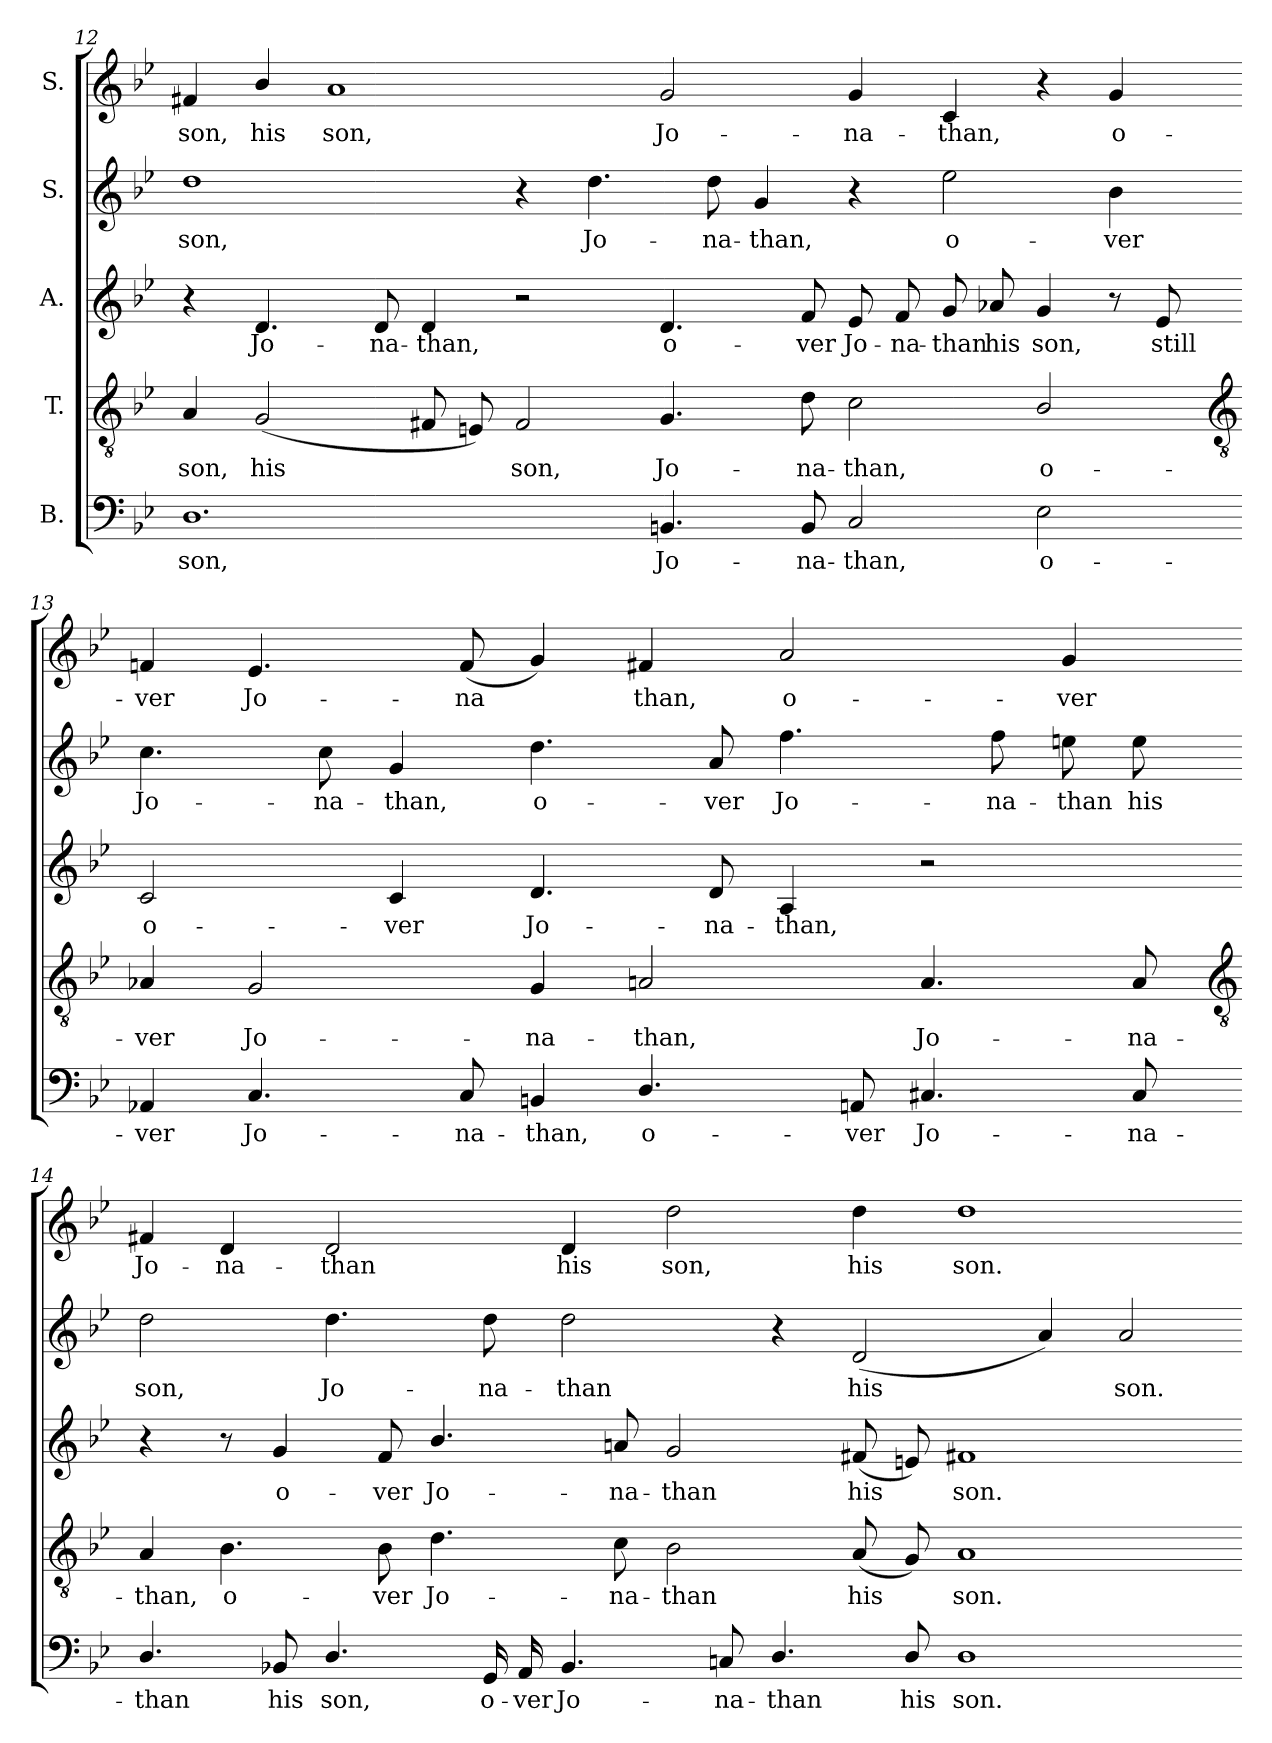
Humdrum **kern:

**kern	**text	**kern	**text	**kern	**text	**kern	**text	**kern	**text
*part5	*part5	*part4	*part4	*part3	*part3	*part2	*part2	*part1	*part1
*staff5	*staff5	*staff4	*staff4	*staff3	*staff3	*staff2	*staff2	*staff1	*staff1
*I"B.	*	*I"T.	*	*I"A.	*	*I"S.	*	*I"S.	*
!!LO:LB:g=z
*clefF4	*	*clefGv2	*	*clefG2	*	*clefG2	*	*clefG2	*
*k[b-e-]	*	*k[b-e-]	*	*k[b-e-]	*	*k[b-e-]	*	*k[b-e-]	*
*B-:	*	*B-:	*	*B-:	*	*B-:	*	*B-:	*
=12	=12	=12	=12	=12	=12	=12	=12	=12	=12
!	!LO:LY:b	!	!LO:LY:b	!	!	!	!LO:LY:b	!	!LO:LY:b
1.D	son,	4A	son,	4r	.	1dd	son,	4f#X	son,
!	!	!	!LO:LY:b	!	!LO:LY:b	!	!	!	!LO:LY:b
.	.	(<2G	his	4.d	Jo-	.	.	4b-/	his
!	!	!	!	!	!	!	!	!	!LO:LY:b
.	.	.	.	.	.	.	.	1a	son,
!	!	!	!	!	!LO:LY:b	!	!	!	!
.	.	.	.	8d	-na-	.	.	.	.
!	!	!	!	!	!LO:LY:b	!	!	!	!
.	.	8F#X	.	4d	-than,	.	.	.	.
.	.	8En)	.	.	.	.	.	.	.
!	!	!	!LO:LY:b	!	!	!	!	!	!
.	.	2F#	son,	2r	.	4r	.	.	.
!	!	!	!	!	!	!	!LO:LY:b	!	!
.	.	.	.	.	.	4.dd	Jo-	.	.
!	!LO:LY:b	!	!LO:LY:b	!	!LO:LY:b	!	!	!	!LO:LY:b
4.BBn	Jo-	4.G	Jo-	4.d	o-	.	.	2g	Jo-
!	!	!	!	!	!	!	!LO:LY:b	!	!
.	.	.	.	.	.	8dd	-na-	.	.
!	!	!	!	!	!	!	!LO:LY:b	!	!
.	.	.	.	.	.	4g	-than,	.	.
!	!LO:LY:b	!	!LO:LY:b	!	!LO:LY:b	!	!	!	!
8BB	-na-	8d	-na-	8f	-ver	.	.	.	.
!	!LO:LY:b	!	!LO:LY:b	!	!LO:LY:b	!	!	!	!LO:LY:b
2C	-than,	2c	-than,	8e-	Jo-	4r	.	4g	-na-
!	!	!	!	!	!LO:LY:b	!	!	!	!
.	.	.	.	8f	-na-	.	.	.	.
!	!	!	!	!	!LO:LY:b	!	!LO:LY:b	!	!LO:LY:b
.	.	.	.	8g	-than	2ee-	o-	4c	-than,
!	!	!	!	!	!LO:LY:b	!	!	!	!
.	.	.	.	8a-X	his	.	.	.	.
!	!LO:LY:b	!	!LO:LY:b	!	!LO:LY:b	!	!	!	!
2E-	o-	2B-/	o-	4g	son,	.	.	4r	.
!	!	!	!	!	!	!	!LO:LY:b	!	!LO:LY:b
.	.	.	.	8r	.	4b-	-ver	4g	o-
!	!	!	!	!	!LO:LY:b	!	!	!	!
.	.	.	.	8e-	still	.	.	.	.
!!LO:LB:g=z
=13-	=13-	=13-	=13-	=13-	=13-	=13-	=13-	=13-	=13-
*	*	*clefGv2	*	*	*	*	*	*	*
!	!LO:LY:b	!	!LO:LY:b	!	!LO:LY:b	!	!LO:LY:b	!	!LO:LY:b
4AA-X	-ver	4A-X	-ver	2c	o-	4.cc	Jo-	4f	-ver
!	!LO:LY:b	!	!LO:LY:b	!	!	!	!	!	!LO:LY:b
4.C	Jo-	2G	Jo-	.	.	.	.	4.e-	Jo-
!	!	!	!	!	!	!	!LO:LY:b	!	!
.	.	.	.	.	.	8cc	-na-	.	.
!	!	!	!	!	!LO:LY:b	!	!LO:LY:b	!	!
.	.	.	.	4c	-ver	4g	-than,	.	.
!	!LO:LY:b	!	!	!	!	!	!	!	!LO:LY:b
8C	-na-	.	.	.	.	.	.	(<8f	-na
!	!LO:LY:b	!	!LO:LY:b	!	!LO:LY:b	!	!LO:LY:b	!	!
4BBn	-than,	4G	-na-	4.d	Jo-	4.dd	o-	4g)	.
!	!LO:LY:b	!	!LO:LY:b	!	!	!	!	!	!LO:LY:b
4.D/	o-	2An	-than,	.	.	.	.	4f#X	than,
!	!	!	!	!	!LO:LY:b	!	!LO:LY:b	!	!
.	.	.	.	8d	-na-	8a	-ver	.	.
!	!	!	!	!	!LO:LY:b	!	!LO:LY:b	!	!LO:LY:b
.	.	.	.	4A	-than,	4.ff	Jo-	2a	o-
!	!LO:LY:b	!	!	!	!	!	!	!	!
8AAn	-ver	.	.	.	.	.	.	.	.
!	!LO:LY:b	!	!LO:LY:b	!	!	!	!	!	!
4.C#X	Jo-	4.A	Jo-	2r	.	.	.	.	.
!	!	!	!	!	!	!	!LO:LY:b	!	!
.	.	.	.	.	.	8ff	-na-	.	.
!	!	!	!	!	!	!	!LO:LY:b	!	!LO:LY:b
.	.	.	.	.	.	8een	-than	4g	-ver
!	!LO:LY:b	!	!LO:LY:b	!	!	!	!LO:LY:b	!	!
8C#	-na-	8A	-na-	.	.	8ee	his	.	.
!!LO:LB:g=z
=14-	=14-	=14-	=14-	=14-	=14-	=14-	=14-	=14-	=14-
*	*	*clefGv2	*	*	*	*	*	*	*
!	!LO:LY:b	!	!LO:LY:b	!	!	!	!LO:LY:b	!	!LO:LY:b
4.D/	-than	4A	-than,	4r	.	2dd	son,	4f#X	Jo-
!	!	!	!LO:LY:b	!	!	!	!	!	!LO:LY:b
.	.	4.B-	o-	8r	.	.	.	4d	-na-
!	!LO:LY:b	!	!	!	!LO:LY:b	!	!	!	!
8BB-/	his	.	.	4g	o-	.	.	.	.
!	!LO:LY:b	!	!	!	!	!	!LO:LY:b	!	!LO:LY:b
4.D/	son,	.	.	.	.	4.dd	Jo-	2d	-than
!	!	!	!LO:LY:b	!	!LO:LY:b	!	!	!	!
.	.	8B-	-ver	8f	-ver	.	.	.	.
!	!	!	!LO:LY:b	!	!LO:LY:b	!	!	!	!
.	.	4.d	Jo-	4.b-/	Jo-	.	.	.	.
!	!LO:LY:b	!	!	!	!	!	!LO:LY:b	!	!
16GG/	o-	.	.	.	.	8dd	-na-	.	.
!	!LO:LY:b	!	!	!	!	!	!	!	!
16AA/	-ver	.	.	.	.	.	.	.	.
!	!LO:LY:b	!	!	!	!	!	!LO:LY:b	!	!LO:LY:b
4.BB-/	Jo-	.	.	.	.	2dd	-than	4d	his
!	!	!	!LO:LY:b	!	!LO:LY:b	!	!	!	!
.	.	8c	-na-	8a	-na-	.	.	.	.
!	!	!	!LO:LY:b	!	!LO:LY:b	!	!	!	!LO:LY:b
.	.	2B-	-than	2g	-than	.	.	2dd	son,
!	!LO:LY:b	!	!	!	!	!	!	!	!
8C/	-na-	.	.	.	.	.	.	.	.
!	!LO:LY:b	!	!	!	!	!	!	!	!
4.D/	-than	.	.	.	.	4r	.	.	.
!	!	!	!LO:LY:b	!	!LO:LY:b	!	!LO:LY:b	!	!LO:LY:b
.	.	(<8A	his	(<8f#X	his	(<2d	his	4dd	his
!	!LO:LY:b	!	!	!	!	!	!	!	!
8D/	his	8G)	.	8en)	.	.	.	.	.
!	!LO:LY:b	!	!LO:LY:b	!	!LO:LY:b	!	!	!	!LO:LY:b
1D	son.	1A	son.	1f#X	son.	.	.	1dd	son.
.	.	.	.	.	.	4a)	.	.	.
!	!	!	!	!	!	!	!LO:LY:b	!	!
.	.	.	.	.	.	2a	son.	.	.
=-	=-	=-	=-	=-	=-	=-	=-	=-	=-
*-	*-	*-	*-	*-	*-	*-	*-	*-	*-
